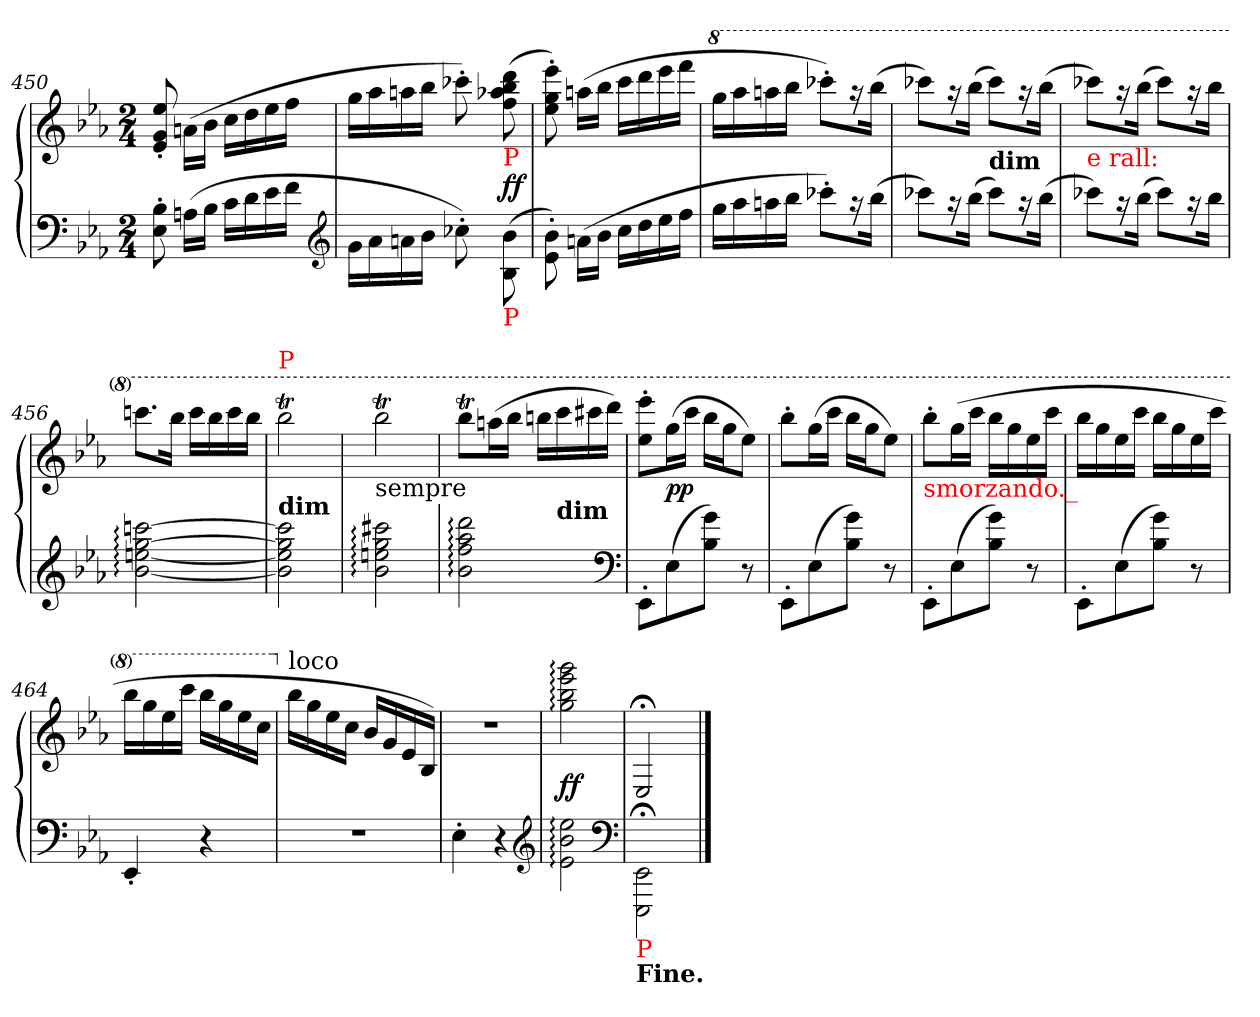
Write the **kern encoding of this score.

**kern	**kern	**dynam
*part1	*part1	*part1
*staff2	*staff1	*staff1/2
*clefF4	*clefG2	*
*k[b-e-a-]	*k[b-e-a-]	*
*M2/4	*M2/4	*
=450	=450	=450
8B-'> 8E-'>	8ee-'< 8g'< 8e-'<	.
(>16AnLL	(>16an\LL	.
16B-JJ	16b-JJ	.
16cLL	16ccLL	.
16d	16dd	.
16e-	16ee-	.
16fJJ	16ffJJ	.
*clefG2	*	*
=451	=451	=451
16g\LL	16ggLL	.
16a-	16aa-	.
16an	16aan	.
16b-JJ	16bb-JJ	.
8cc-X'>)	8ccc-X'>)	.
!	!LO:TX:b:color=red:t=P	!
!LO:TX:b:color=red:t=P	!	!
(>8b-\ 8B-\	(>8ddd 8bb- 8aa-X 8ff	ff
=452	=452	=452
8b-'>\ 8e-'>\)	8eee-'> 8gg'> 8ee-'>)	.
(>16an\LL	(>16aanLL	.
16b-JJ	16bb-JJ	.
16ccLL	16cccLL	.
16dd	16ddd	.
16ee-	16eee-	.
16ffJJ	16fffJJ	.
=453	=453	=453
*	*8va	*
16ggLL	16gggLL	.
16aa-	16aaa-	.
16aan	16aaan	.
16bb-JJ	16bbb-JJ	.
8ccc-X'>L)	8cccc-X'>L)	.
16raa	16r	.
(>16bb-Jk	(>16bbb-Jk	.
=454	=454	=454
8ccc-XL)	8cccc-XL)	.
16raa	16r	.
(>16bb-Jk	(>16bbb-Jk	.
!	!LO:TX:c:B:t=dim	!
8ccc-L)	8cccc-L)	.
16raa	16r	.
(>16bb-Jk	(>16bbb-Jk	.
=455	=455	=455
!	!LO:TX:b:color=red:t=e rall&colon;	!
8ccc-XL)	8cccc-XL)	.
16raa	16r	.
(>16bb-Jk	(>16bbb-Jk	.
8ccc-L)	8cccc-L)	.
16raa	16r	.
16bb-Jk	16bbb-Jk	.
=456	=456	=456
[2cccn: [2gg: [2een: [2b-:	8.ccccnL	.
.	16bbb-Jk	.
.	16ccccLL	.
.	16bbb-	.
.	16cccc	.
.	16bbb-JJ	.
=457	=457	=457
!	!LO:TX:c:B:t=dim	!
!	!LO:TX:a:color=red:t=P	!
2ccc] 2gg] 2ee] 2b-]	2bbb-T<	.
=458	=458	=458
!	!LO:TX:b:t=sempre	!
2ccc#X: 2gg: 2een: 2b-:	2bbb-T<	.
=459	=459	=459
2ddd: 2aa-: 2ff: 2b-:	8bbb-T<L	.
.	(>16aaanL	.
.	16bbb-JJ	.
.	16bbbnLL	.
!	!LO:TX:c:B:t=dim	!
.	16cccc	.
.	16cccc#X	.
.	16ddddJJ)	.
*clefF4	*	*
=460	=460	=460
8EE-'>L	8eeee-'> 8eee-'>L	.
(>8E-	(16gggL	pp
.	16ccccJJ	.
8g 8B-J)	16bbb-LL	.
.	16gggJ	.
8r	8eee-J)	.
=461	=461	=461
8EE-'>L	8bbb-'>L	.
(>8E-	(16gggL	.
.	16ccccJJ	.
8g 8B-J)	16bbb-LL	.
.	16gggJ	.
8r	8eee-J)	.
=462	=462	=462
!	!LO:TX:b:color=red:t=smorzando._	!
8EE-'>L	8bbb-'>L	.
(>8E-	(>16gggL	.
.	16ccccJJ	.
8g 8B-J)	16bbb-LL	.
.	16ggg	.
8r	16eee-	.
.	16ccccJJ	.
=463	=463	=463
8EE-'>L	16bbb-LL	.
.	16ggg	.
(>8E-	16eee-	.
.	16ccccJJ	.
8g 8B-J)	16bbb-LL	.
.	16ggg	.
8r	16eee-	.
.	16ccccJJ	.
=464	=464	=464
4EE-'<	16bbb-LL	.
.	16ggg	.
.	16eee-	.
.	16ccccJJ	.
4r	16bbb-LL	.
.	16ggg	.
.	16eee-	.
.	16cccJJ	.
=465	=465	=465
*	*X8va	*
!	!LO:TX:a:t=loco	!
2r	16bb-LL	.
.	16gg	.
.	16ee-	.
.	16ccJJ	.
.	16b-LL	.
.	16g	.
.	16e-	.
.	16B-JJ)	.
=466	=466	=466
4E-'>	2rdd	.
4r	.	.
*clefG2	*	*
=467	=467	=467
2ee-:\ 2b-:\ 2e-:\	2ggg:\ 2eee-:\ 2bb-:\ 2gg:\	ff
*clefF4	*	*
=468	=468	=468
!LO:TX:b:color=red:t=P	!	!
!LO:TX:b:B:t=Fine.	!	!
2EE-;\ 2EEE-;\	2E-;</	.
==	==	==
*-	*-	*-
